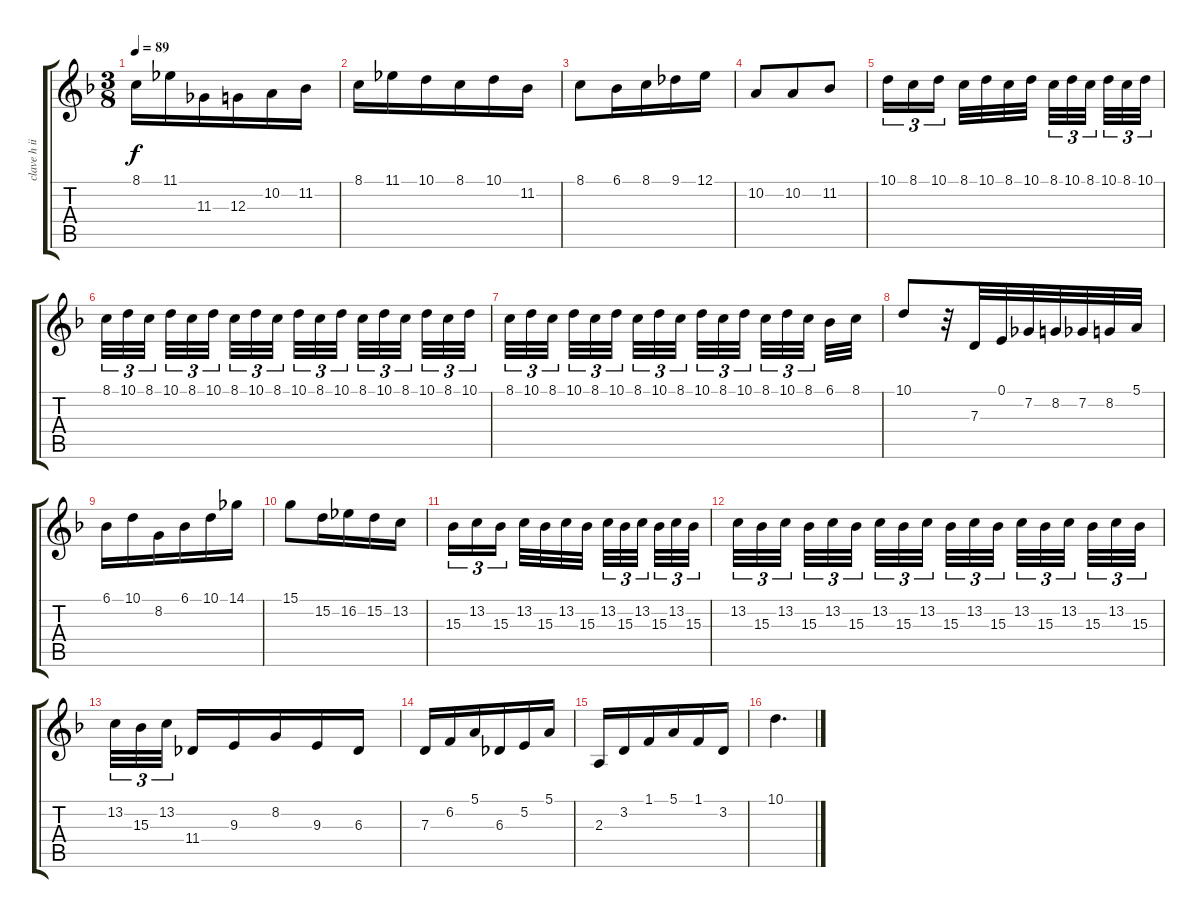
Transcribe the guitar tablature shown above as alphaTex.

\track ("clave h ii" "clave h ii") {instrument harpsichord}
\staff {score tabs}
\tuning (E4 B3 G3 D3 A2 E2) {hide}
\ts (3 8)
\tempo 89
\clef g2
\ks dminor
8.1.16{dy f} 11.1.16 11.3.16 12.3.16 10.2.16 11.2.16 |
8.1.16 11.1.16 10.1.16 8.1.16 10.1.16 11.2.16 |
8.1.8 6.1.16 8.1.16 9.1.16 12.1.16 |
10.2.8 10.2.8 11.2.8 |
10.1.16{tu (3 2)} 8.1.16{tu (3 2)} 10.1.16{tu (3 2)} 8.1.32 10.1.32 8.1.32 10.1.32 8.1.32{tu (3 2)} 10.1.32{tu (3 2)} 8.1.32{tu (3 2)} 10.1.32{tu (3 2)} 8.1.32{tu (3 2)} 10.1.32{tu (3 2)} |
8.1.32{tu (3 2)} 10.1.32{tu (3 2)} 8.1.32{tu (3 2)} 10.1.32{tu (3 2)} 8.1.32{tu (3 2)} 10.1.32{tu (3 2)} 8.1.32{tu (3 2)} 10.1.32{tu (3 2)} 8.1.32{tu (3 2)} 10.1.32{tu (3 2)} 8.1.32{tu (3 2)} 10.1.32{tu (3 2)} 8.1.32{tu (3 2)} 10.1.32{tu (3 2)} 8.1.32{tu (3 2)} 10.1.32{tu (3 2)} 8.1.32{tu (3 2)} 10.1.32{tu (3 2)} |
8.1.32{tu (3 2)} 10.1.32{tu (3 2)} 8.1.32{tu (3 2)} 10.1.32{tu (3 2)} 8.1.32{tu (3 2)} 10.1.32{tu (3 2)} 8.1.32{tu (3 2)} 10.1.32{tu (3 2)} 8.1.32{tu (3 2)} 10.1.32{tu (3 2)} 8.1.32{tu (3 2)} 10.1.32{tu (3 2)} 8.1.32{tu (3 2)} 10.1.32{tu (3 2)} 8.1.32{tu (3 2)} 6.1.32 8.1.32 |
10.1.8 r.32 7.3.32 0.1.32 7.2.32 8.2.32 7.2.32 8.2.32 5.1.32 |
6.1.16 10.1.16 8.2.16 6.1.16 10.1.16 14.1.16 |
15.1.8 15.2.16 16.2.16 15.2.16 13.2.16 |
15.3.16{tu (3 2)} 13.2.16{tu (3 2)} 15.3.16{tu (3 2)} 13.2.32 15.3.32 13.2.32 15.3.32 13.2.32{tu (3 2)} 15.3.32{tu (3 2)} 13.2.32{tu (3 2)} 15.3.32{tu (3 2)} 13.2.32{tu (3 2)} 15.3.32{tu (3 2)} |
13.2.32{tu (3 2)} 15.3.32{tu (3 2)} 13.2.32{tu (3 2)} 15.3.32{tu (3 2)} 13.2.32{tu (3 2)} 15.3.32{tu (3 2)} 13.2.32{tu (3 2)} 15.3.32{tu (3 2)} 13.2.32{tu (3 2)} 15.3.32{tu (3 2)} 13.2.32{tu (3 2)} 15.3.32{tu (3 2)} 13.2.32{tu (3 2)} 15.3.32{tu (3 2)} 13.2.32{tu (3 2)} 15.3.32{tu (3 2)} 13.2.32{tu (3 2)} 15.3.32{tu (3 2)} |
13.2.32{tu (3 2)} 15.3.32{tu (3 2)} 13.2.32{tu (3 2)} 11.4.16 9.3.16 8.2.16 9.3.16 6.3.16 |
7.3.16 6.2.16 5.1.16 6.3.16 5.2.16 5.1.16 |
2.3.16 3.2.16 1.1.16 5.1.16 1.1.16 3.2.16 |
10.1.4{d}
